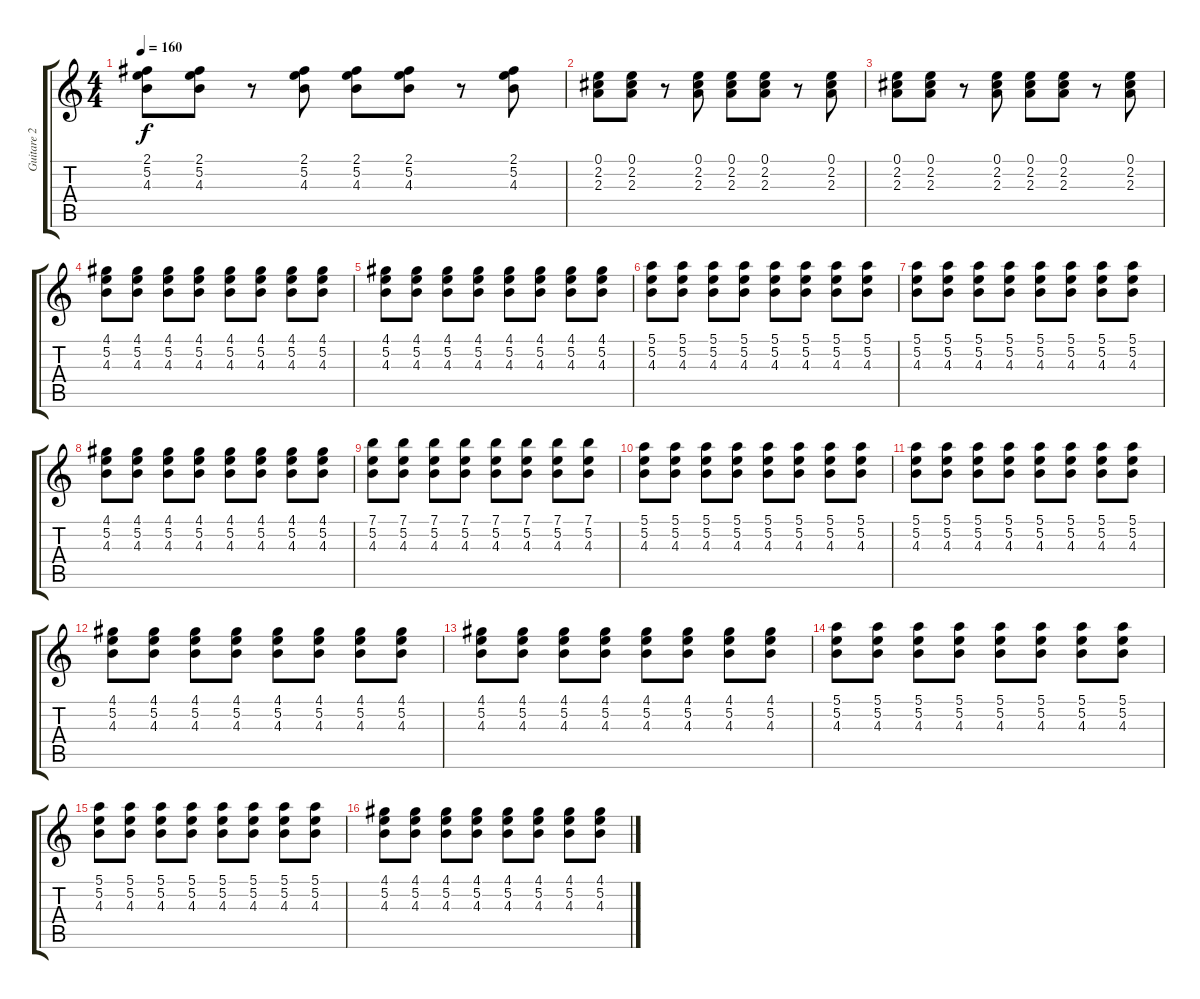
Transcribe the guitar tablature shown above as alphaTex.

\track ("Guitare 2" "Guitare 2") {instrument distortionguitar}
\staff {score tabs}
\tuning (E4 B3 G3 D3 A2 E2) {hide}
\ts (4 4)
\tempo 160
\clef g2
\ks c
(2.1 5.2 4.3).8{dy f} (2.1 5.2 4.3).8 r.8 (2.1 5.2 4.3).8 (2.1 5.2 4.3).8 (2.1 5.2 4.3).8 r.8 (2.1 5.2 4.3).8 |
(0.1 2.2 2.3).8 (0.1 2.2 2.3).8 r.8 (0.1 2.2 2.3).8 (0.1 2.2 2.3).8 (0.1 2.2 2.3).8 r.8 (0.1 2.2 2.3).8 |
(0.1 2.2 2.3).8 (0.1 2.2 2.3).8 r.8 (0.1 2.2 2.3).8 (0.1 2.2 2.3).8 (0.1 2.2 2.3).8 r.8 (0.1 2.2 2.3).8 |
(4.1 5.2 4.3).8 (4.1 5.2 4.3).8 (4.1 5.2 4.3).8 (4.1 5.2 4.3).8 (4.1 5.2 4.3).8 (4.1 5.2 4.3).8 (4.1 5.2 4.3).8 (4.1 5.2 4.3).8 |
(4.1 5.2 4.3).8 (4.1 5.2 4.3).8 (4.1 5.2 4.3).8 (4.1 5.2 4.3).8 (4.1 5.2 4.3).8 (4.1 5.2 4.3).8 (4.1 5.2 4.3).8 (4.1 5.2 4.3).8 |
(5.1 5.2 4.3).8 (5.1 5.2 4.3).8 (5.1 5.2 4.3).8 (5.1 5.2 4.3).8 (5.1 5.2 4.3).8 (5.1 5.2 4.3).8 (5.1 5.2 4.3).8 (5.1 5.2 4.3).8 |
(5.1 5.2 4.3).8 (5.1 5.2 4.3).8 (5.1 5.2 4.3).8 (5.1 5.2 4.3).8 (5.1 5.2 4.3).8 (5.1 5.2 4.3).8 (5.1 5.2 4.3).8 (5.1 5.2 4.3).8 |
(4.1 5.2 4.3).8 (4.1 5.2 4.3).8 (4.1 5.2 4.3).8 (4.1 5.2 4.3).8 (4.1 5.2 4.3).8 (4.1 5.2 4.3).8 (4.1 5.2 4.3).8 (4.1 5.2 4.3).8 |
(7.1 5.2 4.3).8 (7.1 5.2 4.3).8 (7.1 5.2 4.3).8 (7.1 5.2 4.3).8 (7.1 5.2 4.3).8 (7.1 5.2 4.3).8 (7.1 5.2 4.3).8 (7.1 5.2 4.3).8 |
(5.1 5.2 4.3).8 (5.1 5.2 4.3).8 (5.1 5.2 4.3).8 (5.1 5.2 4.3).8 (5.1 5.2 4.3).8 (5.1 5.2 4.3).8 (5.1 5.2 4.3).8 (5.1 5.2 4.3).8 |
(5.1 5.2 4.3).8 (5.1 5.2 4.3).8 (5.1 5.2 4.3).8 (5.1 5.2 4.3).8 (5.1 5.2 4.3).8 (5.1 5.2 4.3).8 (5.1 5.2 4.3).8 (5.1 5.2 4.3).8 |
(4.1 5.2 4.3).8 (4.1 5.2 4.3).8 (4.1 5.2 4.3).8 (4.1 5.2 4.3).8 (4.1 5.2 4.3).8 (4.1 5.2 4.3).8 (4.1 5.2 4.3).8 (4.1 5.2 4.3).8 |
(4.1 5.2 4.3).8 (4.1 5.2 4.3).8 (4.1 5.2 4.3).8 (4.1 5.2 4.3).8 (4.1 5.2 4.3).8 (4.1 5.2 4.3).8 (4.1 5.2 4.3).8 (4.1 5.2 4.3).8 |
(5.1 5.2 4.3).8 (5.1 5.2 4.3).8 (5.1 5.2 4.3).8 (5.1 5.2 4.3).8 (5.1 5.2 4.3).8 (5.1 5.2 4.3).8 (5.1 5.2 4.3).8 (5.1 5.2 4.3).8 |
(5.1 5.2 4.3).8 (5.1 5.2 4.3).8 (5.1 5.2 4.3).8 (5.1 5.2 4.3).8 (5.1 5.2 4.3).8 (5.1 5.2 4.3).8 (5.1 5.2 4.3).8 (5.1 5.2 4.3).8 |
(4.1 5.2 4.3).8 (4.1 5.2 4.3).8 (4.1 5.2 4.3).8 (4.1 5.2 4.3).8 (4.1 5.2 4.3).8 (4.1 5.2 4.3).8 (4.1 5.2 4.3).8 (4.1 5.2 4.3).8
